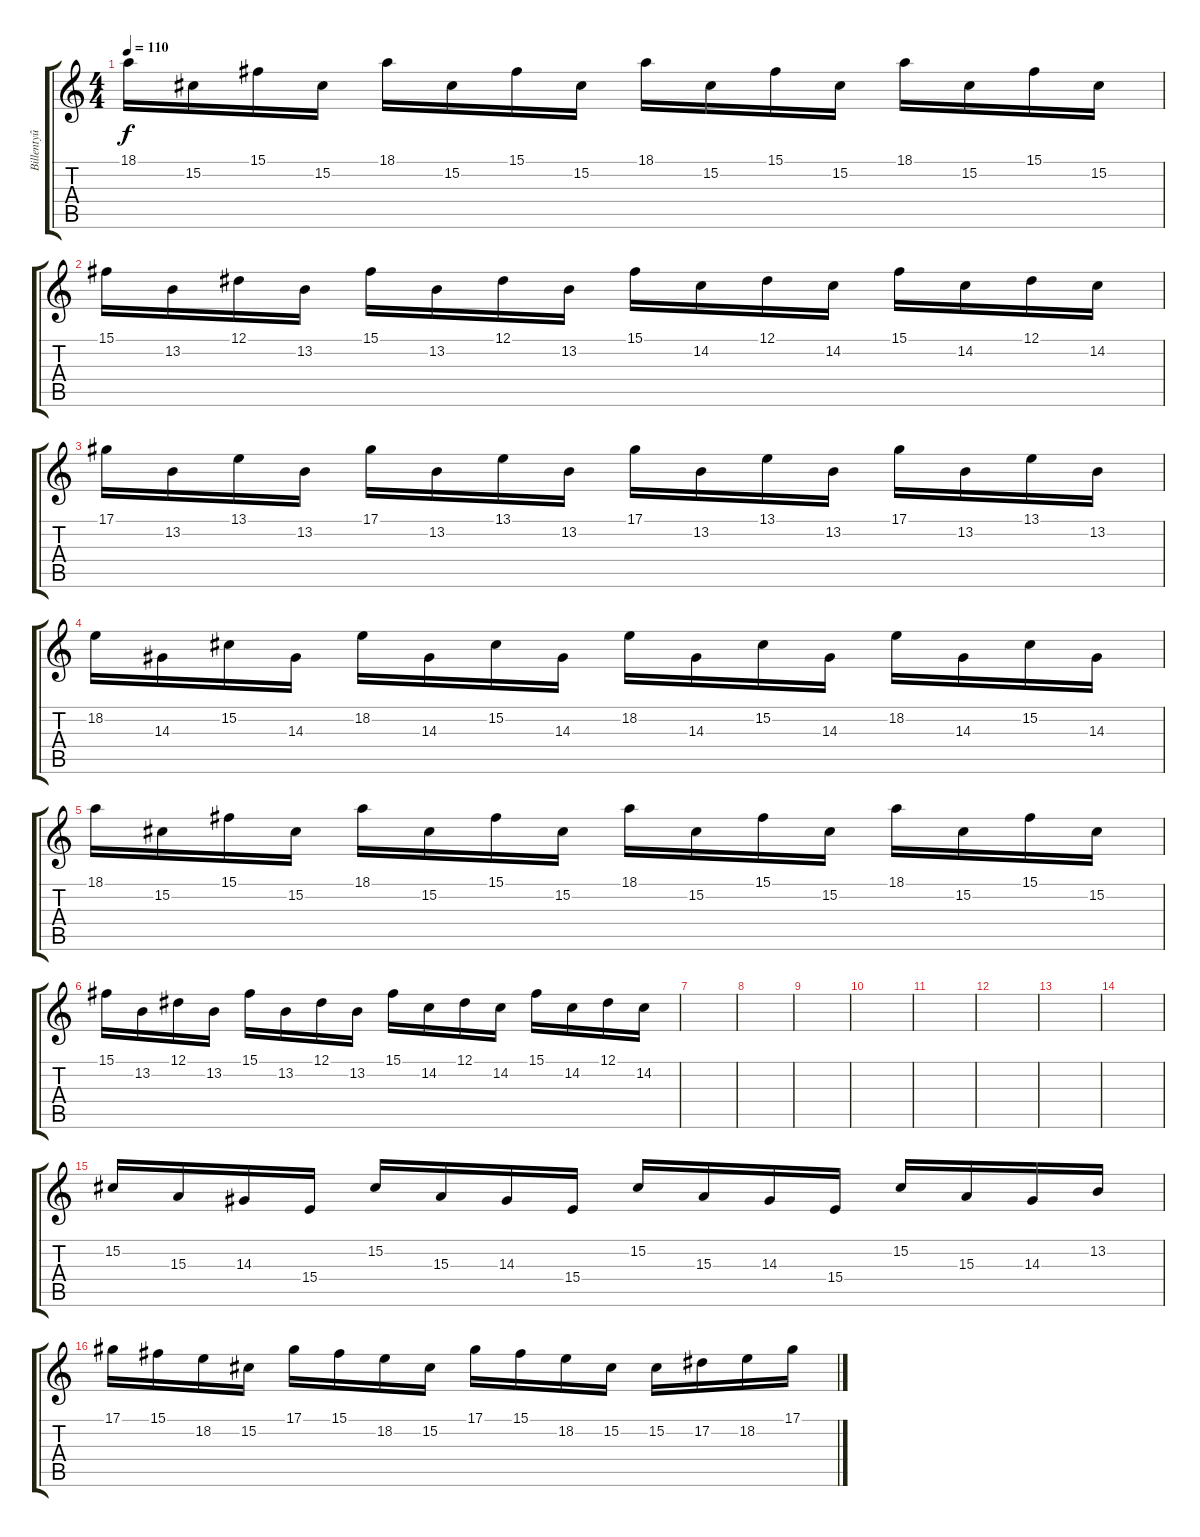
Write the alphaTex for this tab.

\track ("Billentyû" "Billentyû") {instrument clavinet}
\staff {score tabs}
\tuning (Eb4 Bb3 Gb3 Db3 Ab2 Eb2) {hide}
\ts (4 4)
\tempo 110
\clef g2
\ks c
18.1.16{dy f} 15.2.16 15.1.16 15.2.16 18.1.16 15.2.16 15.1.16 15.2.16 18.1.16 15.2.16 15.1.16 15.2.16 18.1.16 15.2.16 15.1.16 15.2.16 |
15.1.16 13.2.16 12.1.16 13.2.16 15.1.16 13.2.16 12.1.16 13.2.16 15.1.16 14.2.16 12.1.16 14.2.16 15.1.16 14.2.16 12.1.16 14.2.16 |
17.1.16 13.2.16 13.1.16 13.2.16 17.1.16 13.2.16 13.1.16 13.2.16 17.1.16 13.2.16 13.1.16 13.2.16 17.1.16 13.2.16 13.1.16 13.2.16 |
18.2.16 14.3.16 15.2.16 14.3.16 18.2.16 14.3.16 15.2.16 14.3.16 18.2.16 14.3.16 15.2.16 14.3.16 18.2.16 14.3.16 15.2.16 14.3.16 |
18.1.16 15.2.16 15.1.16 15.2.16 18.1.16 15.2.16 15.1.16 15.2.16 18.1.16 15.2.16 15.1.16 15.2.16 18.1.16 15.2.16 15.1.16 15.2.16 |
15.1.16 13.2.16 12.1.16 13.2.16 15.1.16 13.2.16 12.1.16 13.2.16 15.1.16 14.2.16 12.1.16 14.2.16 15.1.16 14.2.16 12.1.16 14.2.16 |
|
|
|
|
|
|
|
|
15.2.16 15.3.16 14.3.16 15.4.16 15.2.16 15.3.16 14.3.16 15.4.16 15.2.16 15.3.16 14.3.16 15.4.16 15.2.16 15.3.16 14.3.16 13.2.16 |
17.1.16 15.1.16 18.2.16 15.2.16 17.1.16 15.1.16 18.2.16 15.2.16 17.1.16 15.1.16 18.2.16 15.2.16 15.2.16 17.2.16 18.2.16 17.1.16
